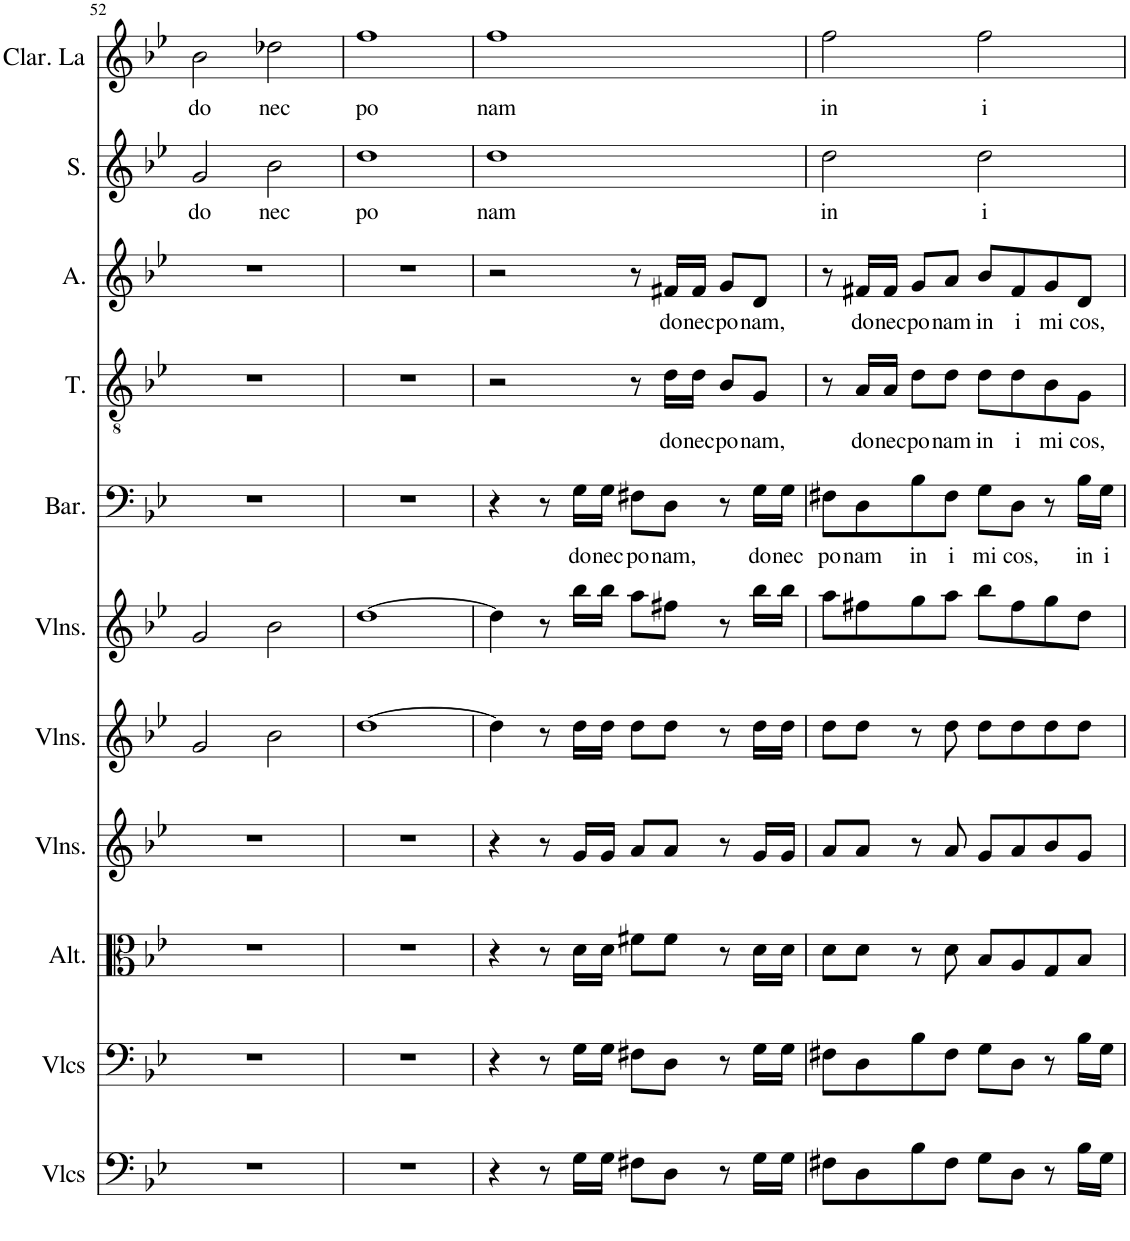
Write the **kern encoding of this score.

**kern	**kern	**kern	**kern	**kern	**kern	**kern	**text	**kern	**text	**kern	**text	**kern	**text	**kern	**text
*part11	*part10	*part9	*part8	*part7	*part6	*part5	*part5	*part4	*part4	*part3	*part3	*part2	*part2	*part1	*part1
*staff11	*staff10	*staff9	*staff8	*staff7	*staff6	*staff5	*staff5	*staff4	*staff4	*staff3	*staff3	*staff2	*staff2	*staff1	*staff1
*I"Violoncelles, Continuo	*I"Violoncelles, Violoncello	*I"Altos, Viola II	*I"Violons, Viola I	*I"Violons, Violin II	*I"Violons, Violin I	*I"Baryton, Bass	*	*I"Ténor, Tenor	*	*I"Alto, Alto	*	*I"Soprano, Soprano II	*	*I"Clarinette en La, Soprano I	*
*I'Vlcs	*I'Vlcs	*I'Alt.	*I'Vlns.	*I'Vlns.	*I'Vlns.	*I'Bar.	*	*I'T.	*	*I'A.	*	*I'S.	*	*I'Clar. La	*
!!LO:PB:g=z
*clefF4	*clefF4	*clefC3	*clefG2	*clefG2	*clefG2	*clefF4	*	*clefGv2	*	*clefG2	*	*clefG2	*	*clefG2	*
*	*	*	*	*	*	*	*	*	*	*	*	*	*	*Trd2c3	*
*k[b-e-]	*k[b-e-]	*k[b-e-]	*k[b-e-]	*k[b-e-]	*k[b-e-]	*k[b-e-]	*	*k[b-e-]	*	*k[b-e-]	*	*k[b-e-]	*	*k[b-e-]	*
*M4/4	*M4/4	*M4/4	*M4/4	*M4/4	*M4/4	*M4/4	*	*M4/4	*	*M4/4	*	*M4/4	*	*M4/4	*
=52	=52	=52	=52	=52	=52	=52	=52	=52	=52	=52	=52	=52	=52	=52	=52
!	!	!	!	!	!	!	!	!	!	!	!	!	!LO:LY:b	!	!LO:LY:b
1r	1r	1r	1r	2g/	2g/	1r	.	1r	.	1r	.	2g/	do	2b-\	do
!	!	!	!	!	!	!	!	!	!	!	!	!	!LO:LY:b	!	!LO:LY:b
.	.	.	.	2b-\	2b-\	.	.	.	.	.	.	2b-\	nec	2dd-X\	nec
=53	=53	=53	=53	=53	=53	=53	=53	=53	=53	=53	=53	=53	=53	=53	=53
!	!	!	!	!	!	!	!	!	!	!	!	!	!LO:LY:b	!	!LO:LY:b
1r	1r	1r	1r	[1dd	[1dd	1r	.	1r	.	1r	.	1dd	po	1ff	po
=54	=54	=54	=54	=54	=54	=54	=54	=54	=54	=54	=54	=54	=54	=54	=54
!	!	!	!	!	!	!	!	!	!	!	!	!	!LO:LY:b	!	!LO:LY:b
4r	4r	4r	4r	4dd\]	4dd\]	4r	.	2r	.	2r	.	1dd	nam	1ff	nam
8r	8r	8r	8r	8r	8r	8r	.	.	.	.	.	.	.	.	.
!	!	!	!	!	!	!	!LO:LY:b	!	!	!	!	!	!	!	!
16G\LL	16G\LL	16d\LL	16g/LL	16dd\LL	16bb-\LL	16G\LL	do	.	.	.	.	.	.	.	.
!	!	!	!	!	!	!	!LO:LY:b	!	!	!	!	!	!	!	!
16G\JJ	16G\JJ	16d\JJ	16g/JJ	16dd\JJ	16bb-\JJ	16G\JJ	nec	.	.	.	.	.	.	.	.
!	!	!	!	!	!	!	!LO:LY:b	!	!	!	!	!	!	!	!
8F#X\L	8F#X\L	8f#X\L	8a/L	8dd\L	8aa\L	8F#X\L	po	8r	.	8r	.	.	.	.	.
!	!	!	!	!	!	!	!LO:LY:b	!	!LO:LY:b	!	!LO:LY:b	!	!	!	!
8D\J	8D\J	8f#\J	8a/J	8dd\J	8ff#X\J	8D\J	nam,	16d\LL	do	16f#X/LL	do	.	.	.	.
!	!	!	!	!	!	!	!	!	!LO:LY:b	!	!LO:LY:b	!	!	!	!
.	.	.	.	.	.	.	.	16d\JJ	nec	16f#/JJ	nec	.	.	.	.
!	!	!	!	!	!	!	!	!	!LO:LY:b	!	!LO:LY:b	!	!	!	!
8r	8r	8r	8r	8r	8r	8r	.	8B-/L	po	8g/L	po	.	.	.	.
!	!	!	!	!	!	!	!LO:LY:b	!	!LO:LY:b	!	!LO:LY:b	!	!	!	!
16G\LL	16G\LL	16d\LL	16g/LL	16dd\LL	16bb-\LL	16G\LL	do	8G/J	nam,	8d/J	nam,	.	.	.	.
!	!	!	!	!	!	!	!LO:LY:b	!	!	!	!	!	!	!	!
16G\JJ	16G\JJ	16d\JJ	16g/JJ	16dd\JJ	16bb-\JJ	16G\JJ	nec	.	.	.	.	.	.	.	.
=55	=55	=55	=55	=55	=55	=55	=55	=55	=55	=55	=55	=55	=55	=55	=55
!	!	!	!	!	!	!	!LO:LY:b	!	!	!	!	!	!LO:LY:b	!	!LO:LY:b
8F#X\L	8F#X\L	8d\L	8a/L	8dd\L	8aa\L	8F#X\L	po	8r	.	8r	.	2dd\	in	2ff\	in
!	!	!	!	!	!	!	!LO:LY:b	!	!LO:LY:b	!	!LO:LY:b	!	!	!	!
8D\	8D\	8d\J	8a/J	8dd\J	8ff#X\	8D\	nam	16A/LL	do	16f#X/LL	do	.	.	.	.
!	!	!	!	!	!	!	!	!	!LO:LY:b	!	!LO:LY:b	!	!	!	!
.	.	.	.	.	.	.	.	16A/JJ	nec	16f#/JJ	nec	.	.	.	.
!	!	!	!	!	!	!	!LO:LY:b	!	!LO:LY:b	!	!LO:LY:b	!	!	!	!
8B-\	8B-\	8r	8r	8r	8gg\	8B-\	in	8d\L	po	8g/L	po	.	.	.	.
!	!	!	!	!	!	!	!LO:LY:b	!	!LO:LY:b	!	!LO:LY:b	!	!	!	!
8F#\J	8F#\J	8d\	8a/	8dd\	8aa\J	8F#\J	i	8d\J	nam	8a/J	nam	.	.	.	.
!	!	!	!	!	!	!	!LO:LY:b	!	!LO:LY:b	!	!LO:LY:b	!	!LO:LY:b	!	!LO:LY:b
8G\L	8G\L	8B-/L	8g/L	8dd\L	8bb-\L	8G\L	mi	8d\L	in	8b-/L	in	2dd\	i	2ff\	i
!	!	!	!	!	!	!	!LO:LY:b	!	!LO:LY:b	!	!LO:LY:b	!	!	!	!
8D\J	8D\J	8A/	8a/	8dd\	8ff#\	8D\J	cos,	8d\	i	8f#/	i	.	.	.	.
!	!	!	!	!	!	!	!	!	!LO:LY:b	!	!LO:LY:b	!	!	!	!
8r	8r	8G/	8b-/	8dd\	8gg\	8r	.	8B-\	mi	8g/	mi	.	.	.	.
!	!	!	!	!	!	!	!LO:LY:b	!	!LO:LY:b	!	!LO:LY:b	!	!	!	!
16B-\LL	16B-\LL	8B-/J	8g/J	8dd\J	8dd\J	16B-\LL	in	8G\J	cos,	8d/J	cos,	.	.	.	.
!	!	!	!	!	!	!	!LO:LY:b	!	!	!	!	!	!	!	!
16G\JJ	16G\JJ	.	.	.	.	16G\JJ	i	.	.	.	.	.	.	.	.
=	=	=	=	=	=	=	=	=	=	=	=	=	=	=	=
*-	*-	*-	*-	*-	*-	*-	*-	*-	*-	*-	*-	*-	*-	*-	*-
